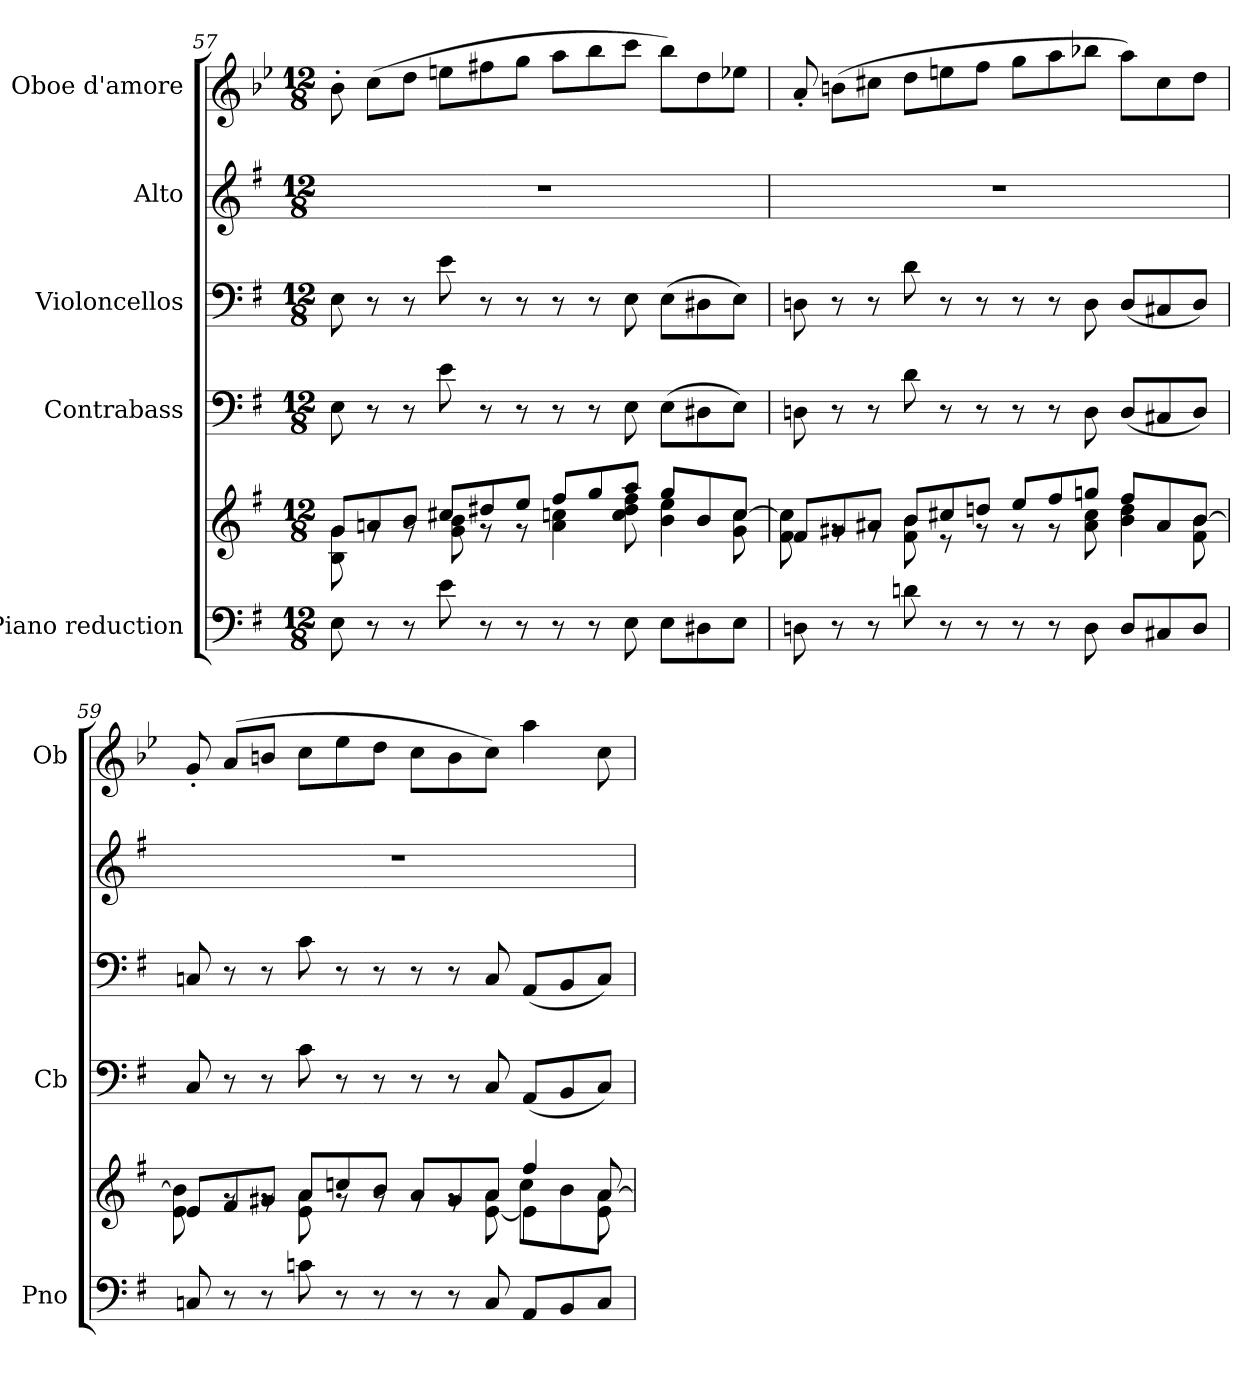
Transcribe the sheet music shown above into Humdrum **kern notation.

**kern	**kern	**kern	**kern	**kern	**kern
*part5	*part5	*part4	*part3	*part2	*part1
*staff6	*staff5	*staff4	*staff3	*staff2	*staff1
*I"Piano reduction	*	*I"Contrabass	*I"Violoncellos	*I"Alto	*I"Oboe d'amore
*I'Pno	*	*I'Cb	*	*	*I'Ob
*clefF4	*clefG2	*clefF4	*clefF4	*clefG2	*clefG2
*	*	*ITrd7c12	*	*	*ITrd2c3
*k[f#]	*k[f#]	*k[f#]	*k[f#]	*k[f#]	*k[f#]
*M12/8	*M12/8	*M12/8	*M12/8	*M12/8	*M12/8
=57	=57	=57	=57	=57	=57
*	*^	*	*	*	*
8E\	8g/L	8B\ 8g\	8EE\	8E\	1.r	8g'\
8r	8an/	8rg	8r	8r	.	(>8a\L
8r	8b/J	8rg	8r	8r	.	8b\J
8e\	8cc#X/L	8g\ 8b\	8E\	8e\	.	8cc#X\L
8r	8dd#X/	8r	8r	8r	.	8dd#X\
8r	8ee/J	8r	8r	8r	.	8ee\J
8r	8ff#/L	4a\ 4ccn\	8r	8r	.	8ff#\L
8r	8gg/	.	8r	8r	.	8gg\
8E\	8aa/J	8cc\ 8dd#\ 8ff#\	8EE\	8E\	.	8aa\J
8E\L	8gg/L	4b\ 4ee\	(>8EE\L	(>8E\L	.	8gg\L)
8D#X\	8b/	.	8DD#X\	8D#X\	.	8b\
8E\J	[8cc/J	8g\ 8cc\	8EE\J)	8E\J)	.	8ccn\J
!!LO:PB:g=z
=58	=58	=58	=58	=58	=58	=58
8Dn\	8f#/L	8f#\ 8cc\]	8DDn\	8Dn\	1.r	8f#'/
8r	8g#X/	8rg	8r	8r	.	(>8g#X\L
8r	8a#X/J	8rg	8r	8r	.	8a#X\J
8dn\	8b/L	8f#\ 8b\	8D\	8d\	.	8b\L
8r	8cc#X/	8r	8r	8r	.	8cc#X\
8r	8ddn/J	8r	8r	8r	.	8dd\J
8r	8ee/L	8r	8r	8r	.	8ee\L
8r	8ff#/	8r	8r	8r	.	8ff#\
8D\	8ggn/J	8a#\ 8cc#\	8DD\	8D\	.	8ggn\J
8D/L	8ff#/L	4b\ 4dd\	(<8DD/L	(<8D/L	.	8ff#\L)
8C#X/	8a#/	.	8CC#X/	8C#X/	.	8a#\
8D/J	[8b/J	8f#\ 8b\	8DD/J)	8D/J)	.	8b\J
=59	=59	=59	=59	=59	=59	=59
*	*	*^	*	*	*	*
8Cn/	8e/L	8e\ 8b\]	2.ryy	8CC/	8Cn/	1.r	8e'/
8r	8f#/	8rg	.	8r	8r	.	(>8f#/L
8r	8g#X/J	8rg	.	8r	8r	.	8g#X/J
8cn\	8a/L	8e\ 8a\	.	8C\	8c\	.	8a\L
8r	8ccn/	8rg	.	8r	8r	.	8cc\
8r	8b/J	8rg	.	8r	8r	.	8b\J
8r	8a/L	8rg	4.ryy	8r	8r	.	8a\L
8r	8g#/	8rg	.	8r	8r	.	8g#\
8C/	8a/J	[8e\ 8a\	.	8CC/	8C/	.	8a\J)
8AA/L	4ff#/	4e\]	8cc\L	(<8AAA/L	(<8AA/L	.	4ff#\
8BB/	.	.	8b\	8BBB/	8BB/	.	.
8C/J	[8a/	8e\	8a\J	8CC/J)	8C/J)	.	8a\
*	*v	*v	*v	*	*	*	*
=	=	=	=	=	=
*-	*-	*-	*-	*-	*-
